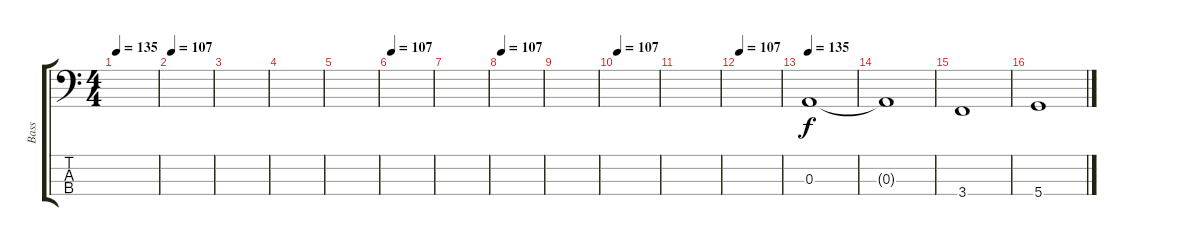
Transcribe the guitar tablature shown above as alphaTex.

\track ("Bass" "Bass") {instrument electricbasspick}
\staff {score tabs}
\tuning (G2 D2 A1 D1) {hide}
\ts (4 4)
\tempo 135
\clef f4
\ks c
|
\tempo 107
|
|
|
|
\tempo 107
|
|
\tempo 107
|
|
\tempo 107
|
|
\tempo 107
|
\tempo 135
0.3.1 |
0.3{t}.1 |
3.4.1 |
5.4.1
